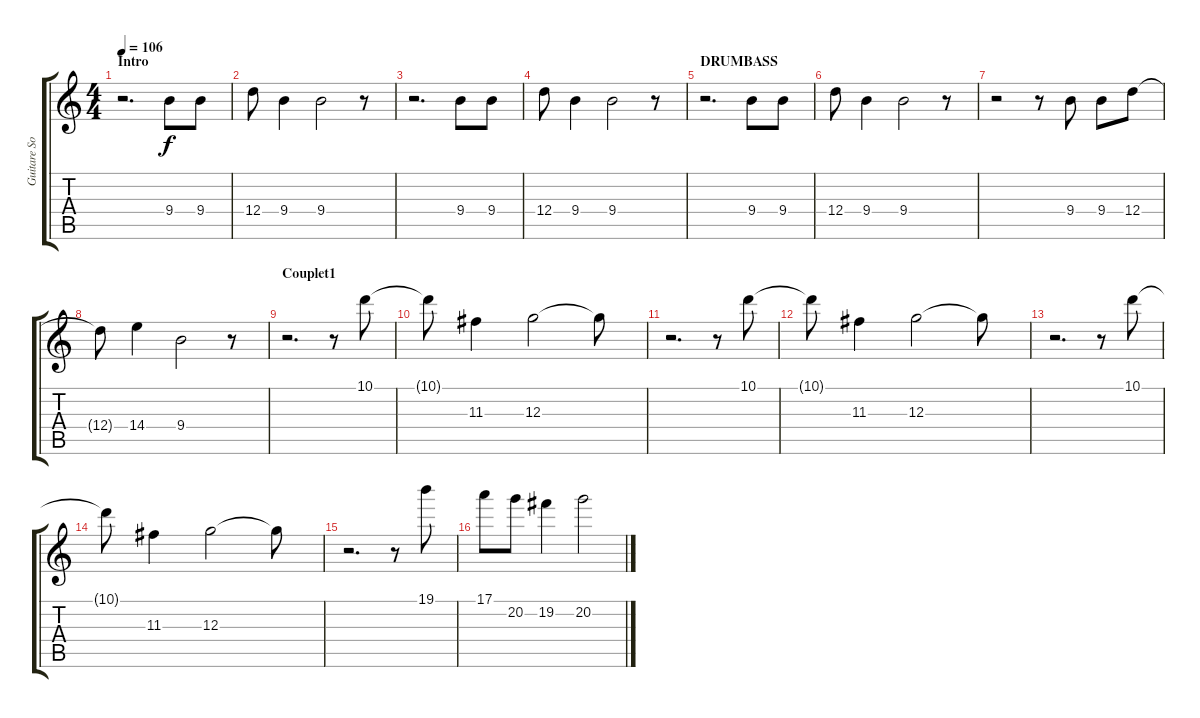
\track ("Guitare Solo" "Guitare So") {instrument overdrivenguitar}
\staff {score tabs}
\tuning (E4 B3 G3 D3 A2 E2) {hide}
\ts (4 4)
\section ("" "Intro")
\tempo 106
\clef g2
\ks c
r.2{d dy f instrument overdrivenguitar} 9.4.8 9.4.8 |
12.4.8 9.4.4 9.4.2 r.8 |
r.2{d} 9.4.8 9.4.8 |
12.4.8 9.4.4 9.4.2 r.8 |
\section ("" "DRUMBASS")
r.2{d} 9.4.8 9.4.8 |
12.4.8 9.4.4 9.4.2 r.8 |
r.2 r.8 9.4.8 9.4.8 12.4.8 |
\section ("" "")
12.4{t}.8 14.4.4 9.4.2 r.8 |
\section ("" "Couplet1")
r.2{d} r.8 10.1.8 |
10.1{t}.8 11.3.4 12.3.2 12.3{t}.8 |
r.2{d} r.8 10.1.8 |
10.1{t}.8 11.3.4 12.3.2 12.3{t}.8 |
r.2{d} r.8 10.1.8 |
10.1{t}.8 11.3.4 12.3.2 12.3{t}.8 |
r.2{d} r.8 19.1.8 |
17.1.8 20.2.8 19.2.4 20.2.2
